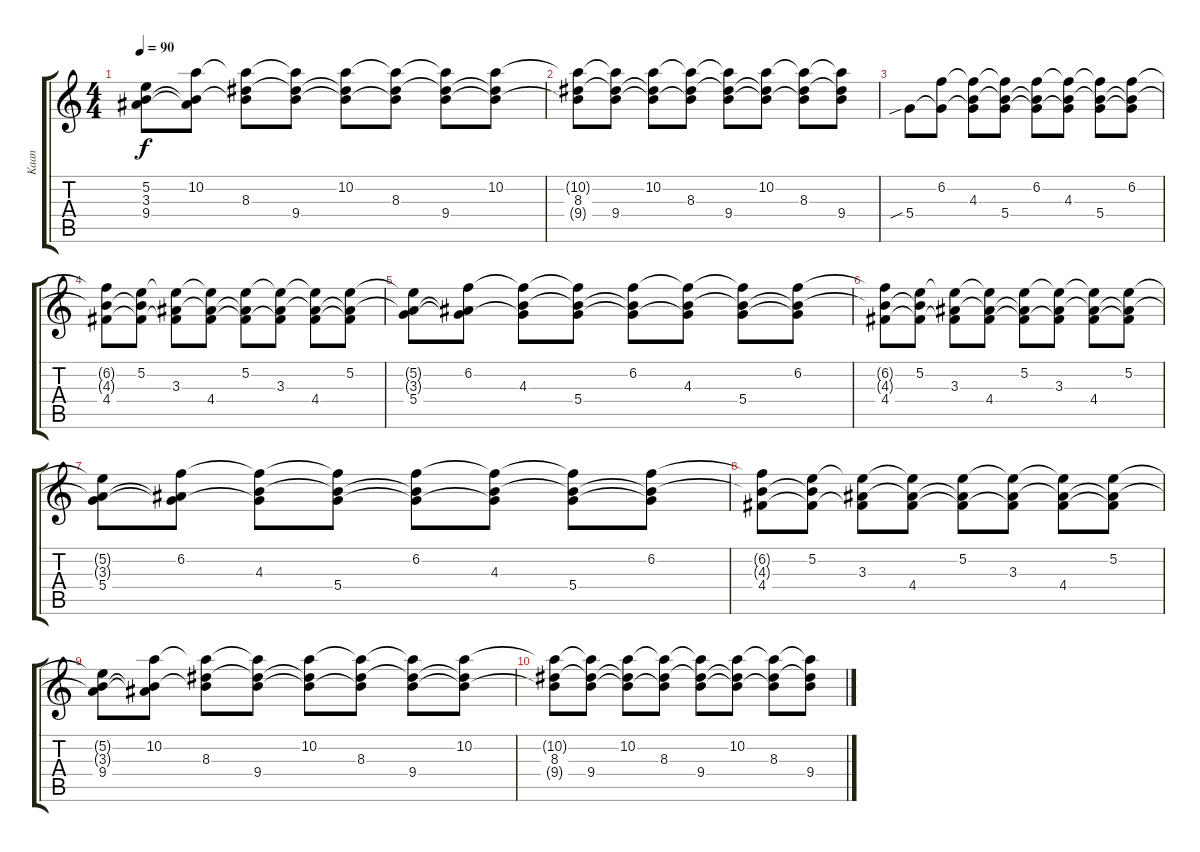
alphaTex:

\track ("Kaan" "Kaan") {instrument electricguitarclean}
\staff {score tabs}
\tuning (E4 B3 G3 D3 A2 E2) {hide}
\ts (4 4)
\tempo 90
\clef g2
\ks c
(5.2{t} 3.3{t} 9.4).8{dy f} (10.2 3.3{t} 9.4{t}).8 (10.2{t} 8.3 9.4{t}).8 (10.2{t} 8.3{t} 9.4).8 (10.2 8.3{t} 9.4{t}).8 (10.2{t} 8.3 9.4{t}).8 (10.2{t} 8.3{t} 9.4).8 (10.2 8.3{t} 9.4{t}).8 |
(10.2{t} 8.3 9.4{t}).8 (10.2{t} 8.3{t} 9.4).8 (10.2 8.3{t} 9.4{t}).8 (10.2{t} 8.3 9.4{t}).8 (10.2{t} 8.3{t} 9.4).8 (10.2 8.3{t} 9.4{t}).8 (10.2{t} 8.3 9.4{t}).8 (10.2{t} 8.3{t} 9.4).8 |
5.4{sib}.8 (6.2 5.4{t}).8 (6.2{t} 4.3 5.4{t}).8 (6.2{t} 4.3{t} 5.4).8 (6.2 4.3{t} 5.4{t}).8 (6.2{t} 4.3 5.4{t}).8 (6.2{t} 4.3{t} 5.4).8 (6.2 4.3{t} 5.4{t}).8 |
(6.2{t} 4.3{t} 4.4).8 (5.2 4.3{t} 4.4{t}).8 (5.2{t} 3.3 4.4{t}).8 (5.2{t} 3.3{t} 4.4).8 (5.2 3.3{t} 4.4{t}).8 (5.2{t} 3.3 4.4{t}).8 (5.2{t} 3.3{t} 4.4).8 (5.2 3.3{t} 4.4{t}).8 |
(5.2{t} 3.3{t} 5.4).8 (6.2 3.3{t} 5.4{t}).8 (6.2{t} 4.3 5.4{t}).8 (6.2{t} 4.3{t} 5.4).8 (6.2 4.3{t} 5.4{t}).8 (6.2{t} 4.3 5.4{t}).8 (6.2{t} 4.3{t} 5.4).8 (6.2 4.3{t} 5.4{t}).8 |
(6.2{t} 4.3{t} 4.4).8 (5.2 4.3{t} 4.4{t}).8 (5.2{t} 3.3 4.4{t}).8 (5.2{t} 3.3{t} 4.4).8 (5.2 3.3{t} 4.4{t}).8 (5.2{t} 3.3 4.4{t}).8 (5.2{t} 3.3{t} 4.4).8 (5.2 3.3{t} 4.4{t}).8 |
(5.2{t} 3.3{t} 5.4).8 (6.2 3.3{t} 5.4{t}).8 (6.2{t} 4.3 5.4{t}).8 (6.2{t} 4.3{t} 5.4).8 (6.2 4.3{t} 5.4{t}).8 (6.2{t} 4.3 5.4{t}).8 (6.2{t} 4.3{t} 5.4).8 (6.2 4.3{t} 5.4{t}).8 |
(6.2{t} 4.3{t} 4.4).8 (5.2 4.3{t} 4.4{t}).8 (5.2{t} 3.3 4.4{t}).8 (5.2{t} 3.3{t} 4.4).8 (5.2 3.3{t} 4.4{t}).8 (5.2{t} 3.3 4.4{t}).8 (5.2{t} 3.3{t} 4.4).8 (5.2 3.3{t} 4.4{t}).8 |
(5.2{t} 3.3{t} 9.4).8 (10.2 3.3{t} 9.4{t}).8 (10.2{t} 8.3 9.4{t}).8 (10.2{t} 8.3{t} 9.4).8 (10.2 8.3{t} 9.4{t}).8 (10.2{t} 8.3 9.4{t}).8 (10.2{t} 8.3{t} 9.4).8 (10.2 8.3{t} 9.4{t}).8 |
(10.2{t} 8.3 9.4{t}).8 (10.2{t} 8.3{t} 9.4).8 (10.2 8.3{t} 9.4{t}).8 (10.2{t} 8.3 9.4{t}).8 (10.2{t} 8.3{t} 9.4).8 (10.2 8.3{t} 9.4{t}).8 (10.2{t} 8.3 9.4{t}).8 (10.2{t} 8.3{t} 9.4).8
